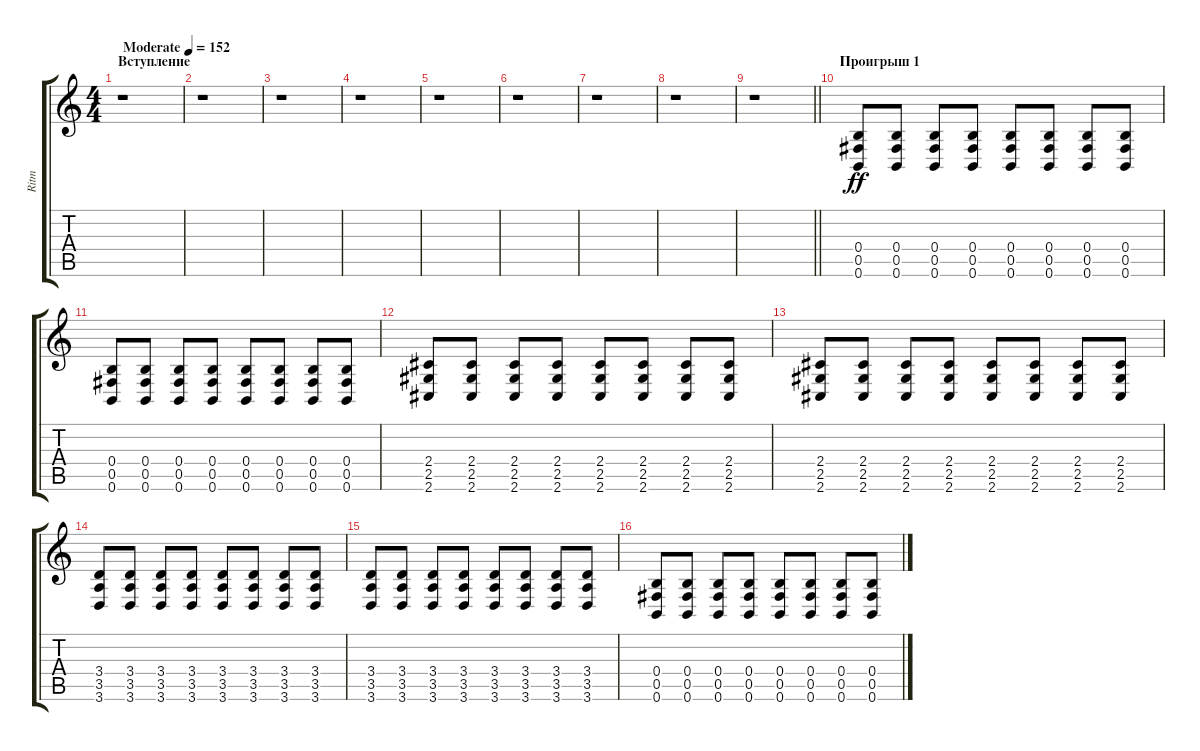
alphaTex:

\track ("Ritm" "Ritm") {instrument distortionguitar}
\staff {score tabs}
\tuning (Db4 Ab3 E3 B2 Gb2 B1) {hide}
\ts (4 4)
\section ("" "Вступление")
\tempo (152 "Moderate")
\clef g2
\ks c
r.1{dy ff instrument distortionguitar} |
r.1 |
r.1 |
r.1 |
r.1 |
r.1 |
r.1 |
r.1 |
\barLineRight lightlight
r.1 |
\section ("" "Проигрыш 1")
(0.4 0.5 0.6).8 (0.4 0.5 0.6).8 (0.4 0.5 0.6).8 (0.4 0.5 0.6).8 (0.4 0.5 0.6).8 (0.4 0.5 0.6).8 (0.4 0.5 0.6).8 (0.4 0.5 0.6).8 |
(0.4 0.5 0.6).8 (0.4 0.5 0.6).8 (0.4 0.5 0.6).8 (0.4 0.5 0.6).8 (0.4 0.5 0.6).8 (0.4 0.5 0.6).8 (0.4 0.5 0.6).8 (0.4 0.5 0.6).8 |
(2.4 2.5 2.6).8 (2.4 2.5 2.6).8 (2.4 2.5 2.6).8 (2.4 2.5 2.6).8 (2.4 2.5 2.6).8 (2.4 2.5 2.6).8 (2.4 2.5 2.6).8 (2.4 2.5 2.6).8 |
(2.4 2.5 2.6).8 (2.4 2.5 2.6).8 (2.4 2.5 2.6).8 (2.4 2.5 2.6).8 (2.4 2.5 2.6).8 (2.4 2.5 2.6).8 (2.4 2.5 2.6).8 (2.4 2.5 2.6).8 |
(3.4 3.5 3.6).8 (3.4 3.5 3.6).8 (3.4 3.5 3.6).8 (3.4 3.5 3.6).8 (3.4 3.5 3.6).8 (3.4 3.5 3.6).8 (3.4 3.5 3.6).8 (3.4 3.5 3.6).8 |
(3.4 3.5 3.6).8 (3.4 3.5 3.6).8 (3.4 3.5 3.6).8 (3.4 3.5 3.6).8 (3.4 3.5 3.6).8 (3.4 3.5 3.6).8 (3.4 3.5 3.6).8 (3.4 3.5 3.6).8 |
(0.4 0.5 0.6).8 (0.4 0.5 0.6).8 (0.4 0.5 0.6).8 (0.4 0.5 0.6).8 (0.4 0.5 0.6).8 (0.4 0.5 0.6).8 (0.4 0.5 0.6).8 (0.4 0.5 0.6).8
